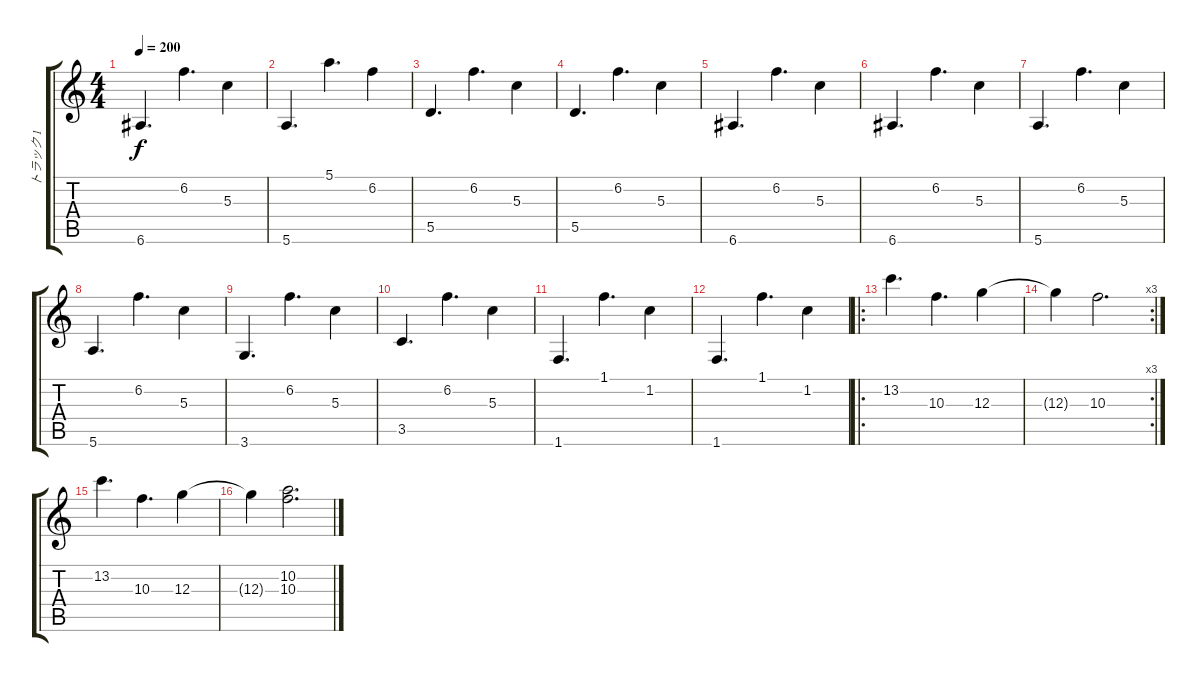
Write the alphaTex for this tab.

\track ("トラック 1" "トラック 1") {instrument acousticguitarsteel}
\staff {score tabs}
\tuning (E4 B3 G3 D3 A2 E2) {hide}
\ts (4 4)
\tempo 200
\clef g2
\ks c
6.6.4{d dy f} 6.2.4{d} 5.3.4 |
5.6.4{d} 5.1.4{d} 6.2.4 |
5.5.4{d} 6.2.4{d} 5.3.4 |
5.5.4{d} 6.2.4{d} 5.3.4 |
6.6.4{d} 6.2.4{d} 5.3.4 |
6.6.4{d} 6.2.4{d} 5.3.4 |
5.6.4{d} 6.2.4{d} 5.3.4 |
5.6.4{d} 6.2.4{d} 5.3.4 |
3.6.4{d} 6.2.4{d} 5.3.4 |
3.5.4{d} 6.2.4{d} 5.3.4 |
1.6.4{d} 1.1.4{d} 1.2.4 |
1.6.4{d} 1.1.4{d} 1.2.4 |
\ro
13.2.4{d} 10.3.4{d} 12.3.4 |
\rc 3
12.3{t}.4 10.3.2{d} |
13.2.4{d} 10.3.4{d} 12.3.4 |
12.3{t}.4 (10.2 10.3).2{d}
